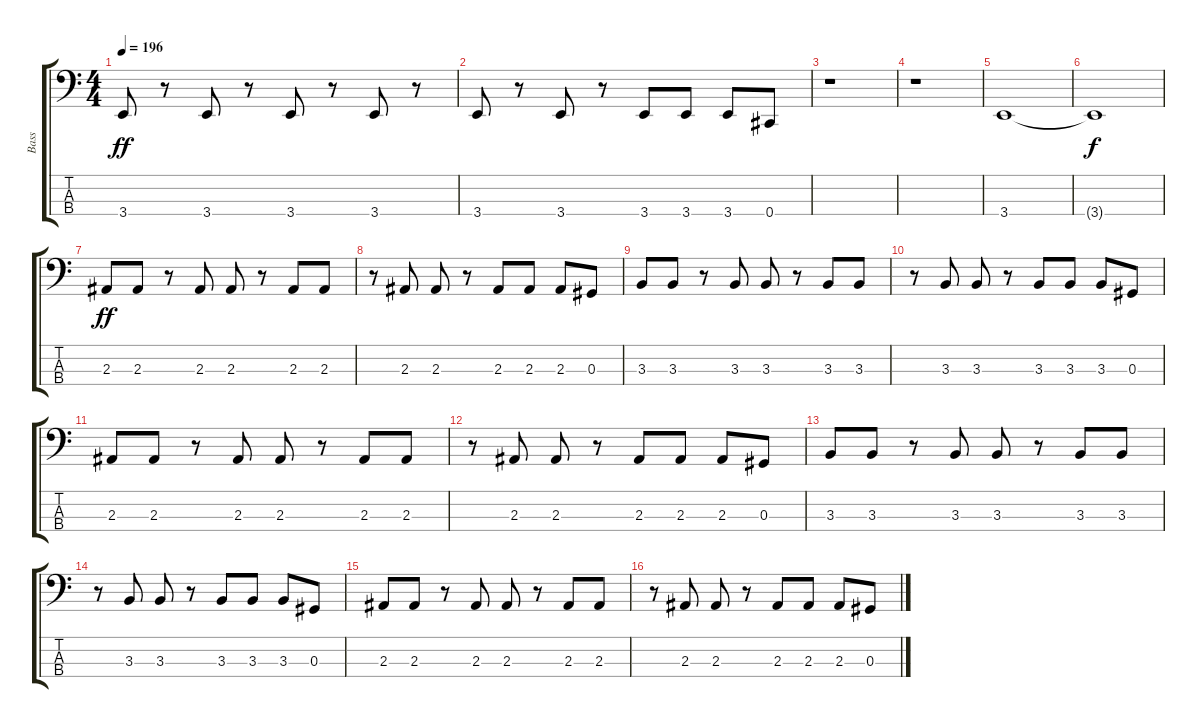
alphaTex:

\track ("Bass" "Bass") {instrument electricbasspick}
\staff {score tabs}
\tuning (Gb2 Db2 Ab1 Db1) {hide}
\ts (4 4)
\tempo 196
\clef f4
\ks c
3.4.8{dy ff} r.8 3.4.8 r.8 3.4.8 r.8 3.4.8 r.8 |
3.4.8 r.8 3.4.8 r.8 3.4.8 3.4.8 3.4.8 0.4.8 |
r.1 |
r.1 |
3.4.1 |
3.4{t}.1{dy f} |
2.3.8{dy ff} 2.3.8 r.8 2.3.8 2.3.8 r.8 2.3.8 2.3.8 |
r.8 2.3.8 2.3.8 r.8 2.3.8 2.3.8 2.3.8 0.3.8 |
3.3.8 3.3.8 r.8 3.3.8 3.3.8 r.8 3.3.8 3.3.8 |
r.8 3.3.8 3.3.8 r.8 3.3.8 3.3.8 3.3.8 0.3.8 |
2.3.8 2.3.8 r.8 2.3.8 2.3.8 r.8 2.3.8 2.3.8 |
r.8 2.3.8 2.3.8 r.8 2.3.8 2.3.8 2.3.8 0.3.8 |
3.3.8 3.3.8 r.8 3.3.8 3.3.8 r.8 3.3.8 3.3.8 |
r.8 3.3.8 3.3.8 r.8 3.3.8 3.3.8 3.3.8 0.3.8 |
2.3.8 2.3.8 r.8 2.3.8 2.3.8 r.8 2.3.8 2.3.8 |
r.8 2.3.8 2.3.8 r.8 2.3.8 2.3.8 2.3.8 0.3.8
